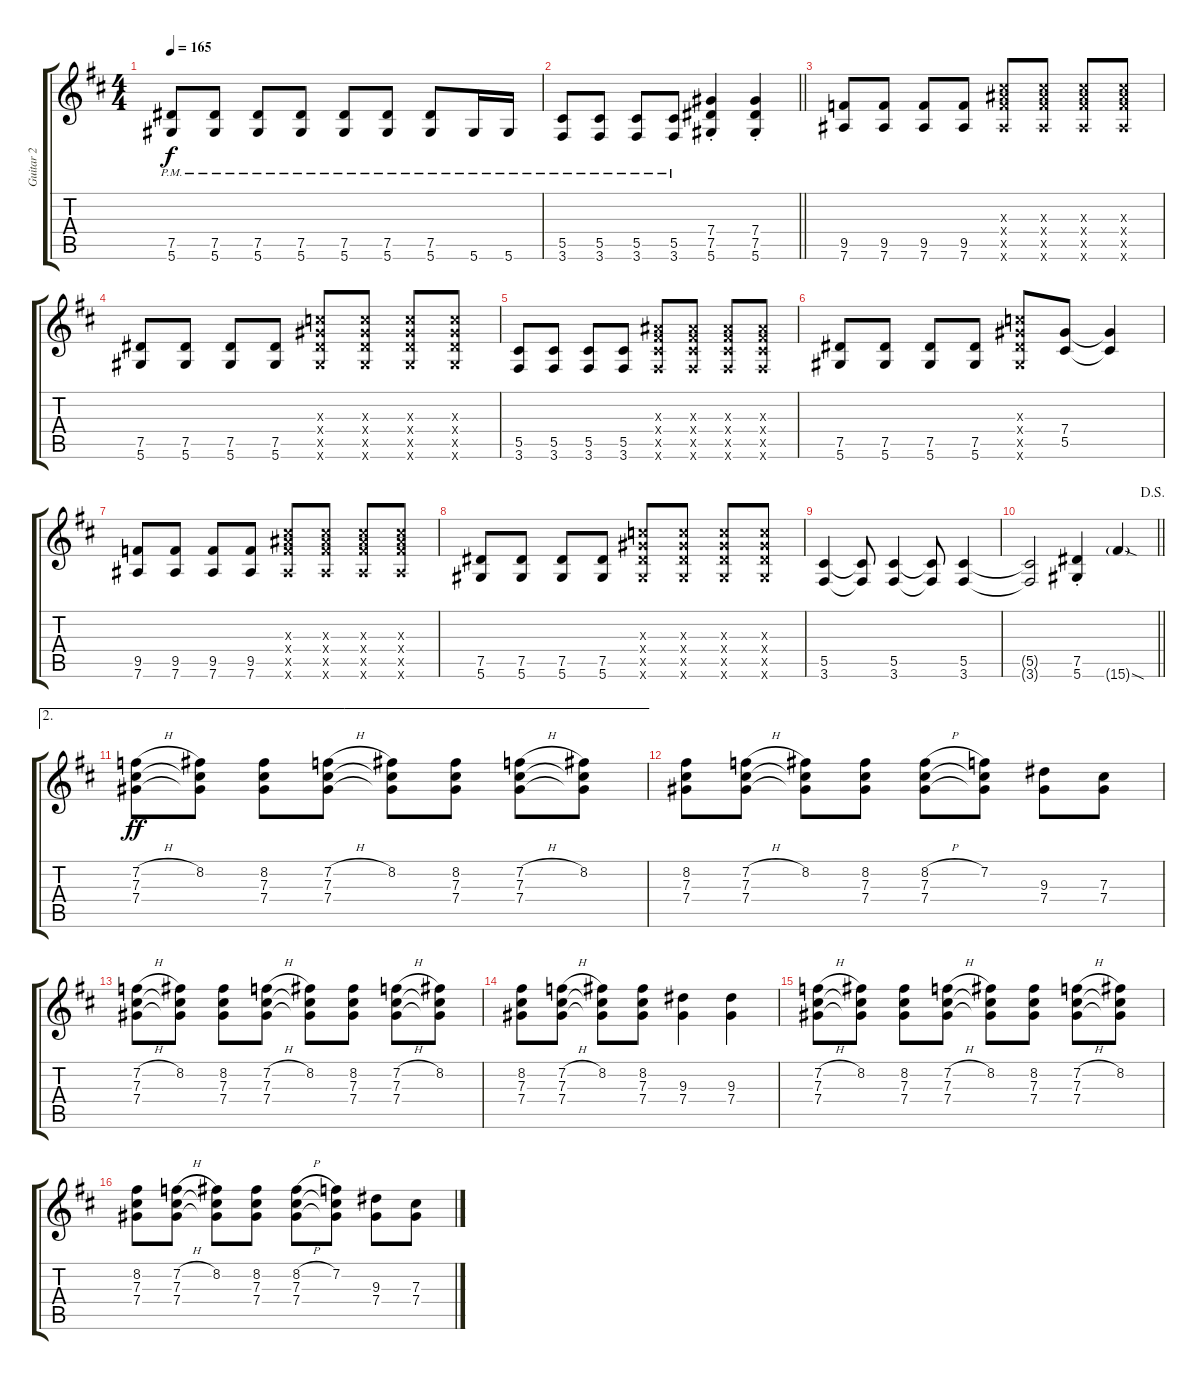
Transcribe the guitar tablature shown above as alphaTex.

\track ("Guitar 2" "Guitar 2") {instrument distortionguitar}
\staff {score tabs}
\tuning (Eb4 Bb3 Gb3 Db3 Ab2 Eb2) {hide}
\ts (4 4)
\tempo 165
\clef g2
\ks d
(7.5{pm} 5.6{pm}).8{dy f} (7.5{pm} 5.6{pm}).8 (7.5{pm} 5.6{pm}).8 (7.5{pm} 5.6{pm}).8 (7.5{pm} 5.6{pm}).8 (7.5{pm} 5.6{pm}).8 (7.5{pm} 5.6{pm}).8 5.6{pm}.16 5.6{pm}.16 |
\barLineRight lightlight
(5.5{pm} 3.6{pm}).8 (5.5{pm} 3.6{pm}).8 (5.5{pm} 3.6{pm}).8 (5.5{pm} 3.6{pm}).8 (7.4{st} 7.5{st} 5.6{st}).4 (7.4{st} 7.5{st} 5.6{st}).4 |
(9.5 7.6).8 (9.5 7.6).8 (9.5 7.6).8 (9.5 7.6).8 (7.3{x} 9.4{x} 9.5{x} 7.6{x}).8 (7.3{x} 9.4{x} 9.5{x} 7.6{x}).8 (7.3{x} 9.4{x} 9.5{x} 7.6{x}).8 (7.3{x} 9.4{x} 9.5{x} 7.6{x}).8 |
(7.5 5.6).8 (7.5 5.6).8 (7.5 5.6).8 (7.5 5.6).8 (6.3{x} 7.4{x} 7.5{x} 5.6{x}).8 (6.3{x} 7.4{x} 7.5{x} 5.6{x}).8 (6.3{x} 7.4{x} 7.5{x} 5.6{x}).8 (6.3{x} 7.4{x} 7.5{x} 5.6{x}).8 |
(5.5 3.6).8 (5.5 3.6).8 (5.5 3.6).8 (5.5 3.6).8 (4.3{x} 5.4{x} 5.5{x} 3.6{x}).8 (4.3{x} 5.4{x} 5.5{x} 3.6{x}).8 (4.3{x} 5.4{x} 5.5{x} 3.6{x}).8 (4.3{x} 5.4{x} 5.5{x} 3.6{x}).8 |
(7.5 5.6).8 (7.5 5.6).8 (7.5 5.6).8 (7.5 5.6).8 (6.3{x} 7.4{x} 7.5{x} 5.6{x}).8 (7.4 5.5).8 (7.4{t} 5.5{t}).4 |
(9.5 7.6).8 (9.5 7.6).8 (9.5 7.6).8 (9.5 7.6).8 (7.3{x} 9.4{x} 9.5{x} 7.6{x}).8 (7.3{x} 9.4{x} 9.5{x} 7.6{x}).8 (7.3{x} 9.4{x} 9.5{x} 7.6{x}).8 (7.3{x} 9.4{x} 9.5{x} 7.6{x}).8 |
(7.5 5.6).8 (7.5 5.6).8 (7.5 5.6).8 (7.5 5.6).8 (6.3{x} 7.4{x} 7.5{x} 5.6{x}).8 (6.3{x} 7.4{x} 7.5{x} 5.6{x}).8 (6.3{x} 7.4{x} 7.5{x} 5.6{x}).8 (6.3{x} 7.4{x} 7.5{x} 5.6{x}).8 |
(5.5 3.6).4 (5.5{t} 3.6{t}).8 (5.5 3.6).4 (5.5{t} 3.6{t}).8 (5.5 3.6).4 |
\jump dalsegno
\barLineRight lightlight
(5.5{t} 3.6{t}).2 (7.5{st} 5.6{st}).4 15.6{sod g}.4 |
\ae 2
(7.2{h} 7.3 7.4).8{dy ff} (8.2 7.3{t} 7.4{t}).8 (8.2 7.3 7.4).8 (7.2{h} 7.3 7.4).8 (8.2 7.3{t} 7.4{t}).8 (8.2 7.3 7.4).8 (7.2{h} 7.3 7.4).8 (8.2 7.3{t} 7.4{t}).8 |
(8.2 7.3 7.4).8 (7.2{h} 7.3 7.4).8 (8.2 7.3{t} 7.4{t}).8 (8.2 7.3 7.4).8 (8.2{h} 7.3 7.4).8 (7.2 7.3{t} 7.4{t}).8 (9.3 7.4).8 (7.3 7.4).8 |
(7.2{h} 7.3 7.4).8 (8.2 7.3{t} 7.4{t}).8 (8.2 7.3 7.4).8 (7.2{h} 7.3 7.4).8 (8.2 7.3{t} 7.4{t}).8 (8.2 7.3 7.4).8 (7.2{h} 7.3 7.4).8 (8.2 7.3{t} 7.4{t}).8 |
(8.2 7.3 7.4).8 (7.2{h} 7.3 7.4).8 (8.2 7.3{t} 7.4{t}).8 (8.2 7.3 7.4).8 (9.3 7.4).4 (9.3 7.4).4 |
(7.2{h} 7.3 7.4).8 (8.2 7.3{t} 7.4{t}).8 (8.2 7.3 7.4).8 (7.2{h} 7.3 7.4).8 (8.2 7.3{t} 7.4{t}).8 (8.2 7.3 7.4).8 (7.2{h} 7.3 7.4).8 (8.2 7.3{t} 7.4{t}).8 |
(8.2 7.3 7.4).8 (7.2{h} 7.3 7.4).8 (8.2 7.3{t} 7.4{t}).8 (8.2 7.3 7.4).8 (8.2{h} 7.3 7.4).8 (7.2 7.3{t} 7.4{t}).8 (9.3 7.4).8 (7.3 7.4).8
